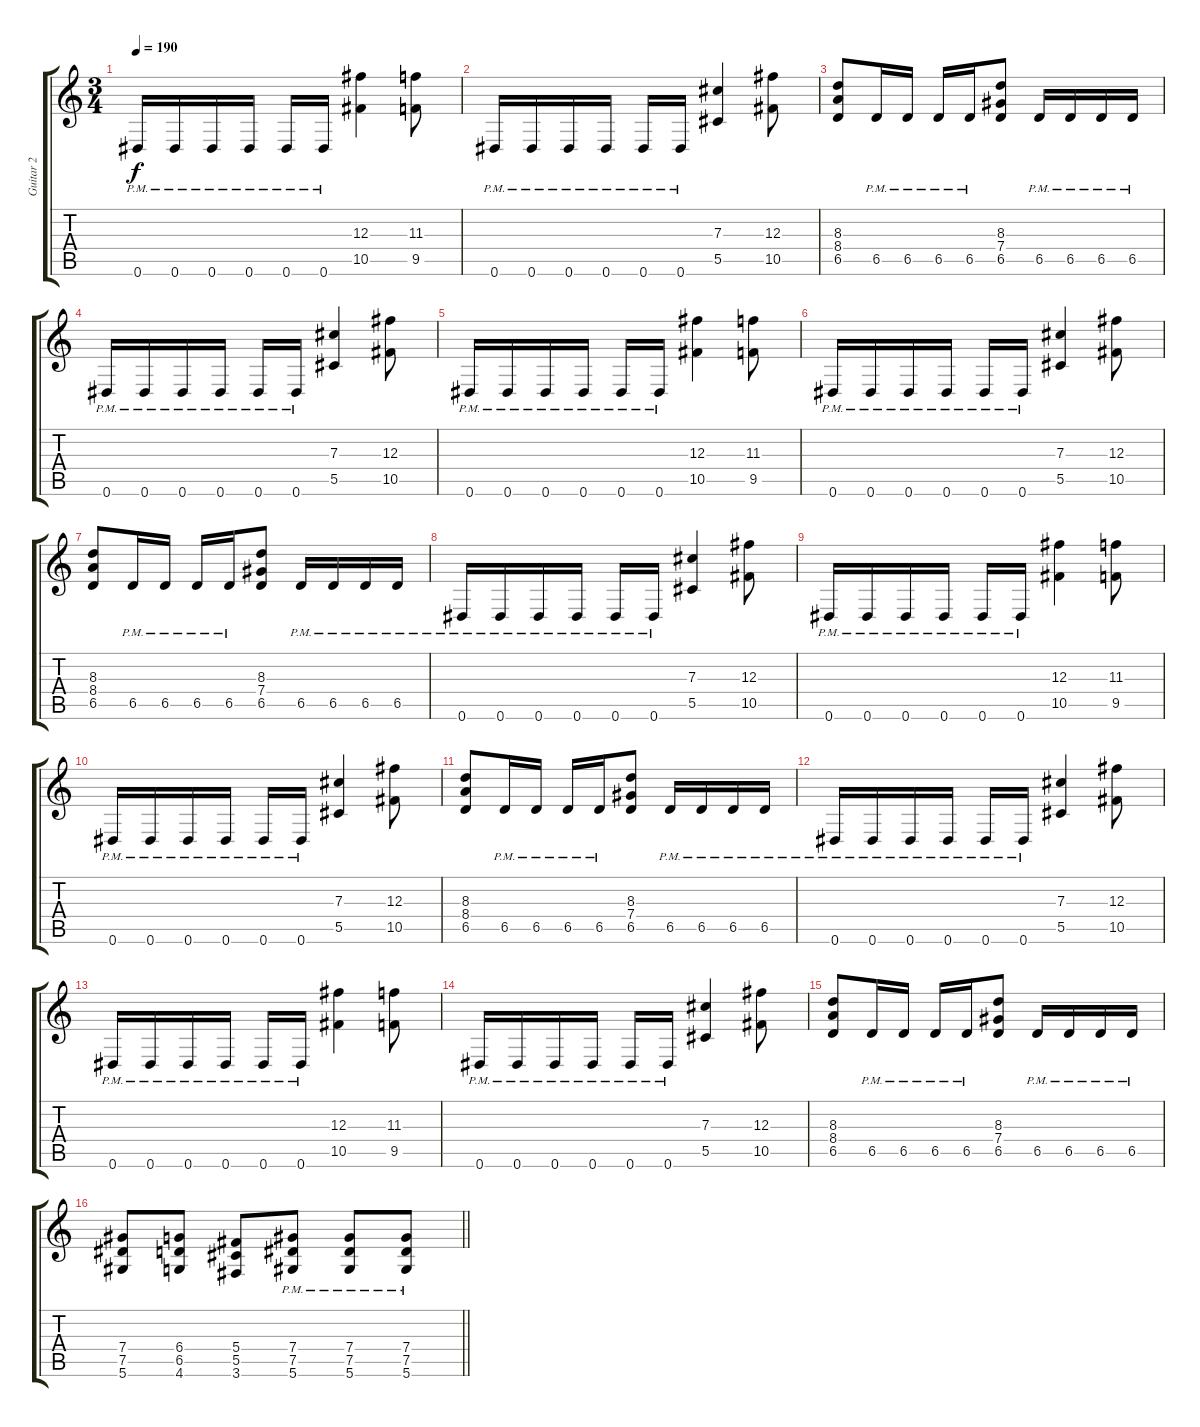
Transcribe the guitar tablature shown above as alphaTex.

\track ("Guitar 2" "Guitar 2") {instrument overdrivenguitar}
\staff {score tabs}
\tuning (Eb4 Bb3 Gb3 Db3 Ab2 Eb2) {hide}
\ts (3 4)
\tempo 190
\clef g2
\ks c
0.6{pm}.16{dy f} 0.6{pm}.16 0.6{pm}.16 0.6{pm}.16 0.6{pm}.16 0.6{pm}.16 (12.3 10.5).4 (11.3 9.5).8 |
0.6{pm}.16 0.6{pm}.16 0.6{pm}.16 0.6{pm}.16 0.6{pm}.16 0.6{pm}.16 (7.3 5.5).4 (12.3 10.5).8 |
(8.3 8.4 6.5).8 6.5{pm}.16 6.5{pm}.16 6.5{pm}.16 6.5{pm}.16 (8.3 7.4 6.5).8 6.5{pm}.16 6.5{pm}.16 6.5{pm}.16 6.5{pm}.16 |
0.6{pm}.16 0.6{pm}.16 0.6{pm}.16 0.6{pm}.16 0.6{pm}.16 0.6{pm}.16 (7.3 5.5).4 (12.3 10.5).8 |
0.6{pm}.16 0.6{pm}.16 0.6{pm}.16 0.6{pm}.16 0.6{pm}.16 0.6{pm}.16 (12.3 10.5).4 (11.3 9.5).8 |
0.6{pm}.16 0.6{pm}.16 0.6{pm}.16 0.6{pm}.16 0.6{pm}.16 0.6{pm}.16 (7.3 5.5).4 (12.3 10.5).8 |
(8.3 8.4 6.5).8 6.5{pm}.16 6.5{pm}.16 6.5{pm}.16 6.5{pm}.16 (8.3 7.4 6.5).8 6.5{pm}.16 6.5{pm}.16 6.5{pm}.16 6.5{pm}.16 |
0.6{pm}.16 0.6{pm}.16 0.6{pm}.16 0.6{pm}.16 0.6{pm}.16 0.6{pm}.16 (7.3 5.5).4 (12.3 10.5).8 |
0.6{pm}.16 0.6{pm}.16 0.6{pm}.16 0.6{pm}.16 0.6{pm}.16 0.6{pm}.16 (12.3 10.5).4 (11.3 9.5).8 |
0.6{pm}.16 0.6{pm}.16 0.6{pm}.16 0.6{pm}.16 0.6{pm}.16 0.6{pm}.16 (7.3 5.5).4 (12.3 10.5).8 |
(8.3 8.4 6.5).8 6.5{pm}.16 6.5{pm}.16 6.5{pm}.16 6.5{pm}.16 (8.3 7.4 6.5).8 6.5{pm}.16 6.5{pm}.16 6.5{pm}.16 6.5{pm}.16 |
0.6{pm}.16 0.6{pm}.16 0.6{pm}.16 0.6{pm}.16 0.6{pm}.16 0.6{pm}.16 (7.3 5.5).4 (12.3 10.5).8 |
0.6{pm}.16 0.6{pm}.16 0.6{pm}.16 0.6{pm}.16 0.6{pm}.16 0.6{pm}.16 (12.3 10.5).4 (11.3 9.5).8 |
0.6{pm}.16 0.6{pm}.16 0.6{pm}.16 0.6{pm}.16 0.6{pm}.16 0.6{pm}.16 (7.3 5.5).4 (12.3 10.5).8 |
(8.3 8.4 6.5).8 6.5{pm}.16 6.5{pm}.16 6.5{pm}.16 6.5{pm}.16 (8.3 7.4 6.5).8 6.5{pm}.16 6.5{pm}.16 6.5{pm}.16 6.5{pm}.16 |
\barLineRight lightlight
(7.4 7.5 5.6).8 (6.4 6.5 4.6).8 (5.4 5.5 3.6).8 (7.4{pm} 7.5{pm} 5.6{pm}).8 (7.4{pm} 7.5{pm} 5.6{pm}).8 (7.4{pm} 7.5{pm} 5.6{pm}).8
